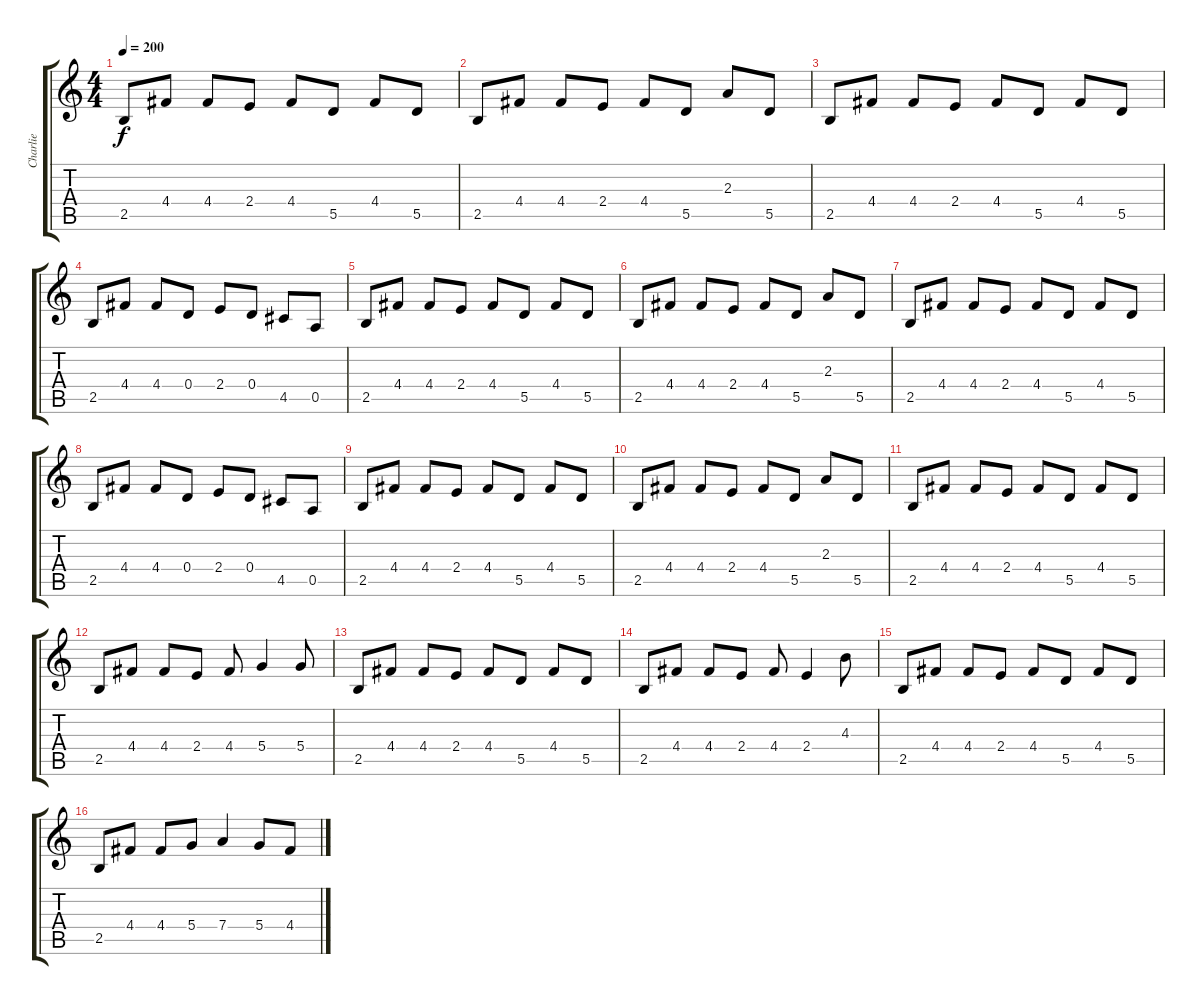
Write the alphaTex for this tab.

\track ("Charlie" "Charlie") {instrument distortionguitar}
\staff {score tabs}
\tuning (E4 B3 G3 D3 A2 E2) {hide}
\ts (4 4)
\tempo 200
\clef g2
\ks c
2.5.8{dy f instrument distortionguitar} 4.4.8 4.4.8 2.4.8 4.4.8 5.5.8 4.4.8 5.5.8 |
2.5.8 4.4.8 4.4.8 2.4.8 4.4.8 5.5.8 2.3.8 5.5.8 |
2.5.8 4.4.8 4.4.8 2.4.8 4.4.8 5.5.8 4.4.8 5.5.8 |
2.5.8 4.4.8 4.4.8 0.4.8 2.4.8 0.4.8 4.5.8 0.5.8 |
2.5.8 4.4.8 4.4.8 2.4.8 4.4.8 5.5.8 4.4.8 5.5.8 |
2.5.8 4.4.8 4.4.8 2.4.8 4.4.8 5.5.8 2.3.8 5.5.8 |
2.5.8 4.4.8 4.4.8 2.4.8 4.4.8 5.5.8 4.4.8 5.5.8 |
2.5.8 4.4.8 4.4.8 0.4.8 2.4.8 0.4.8 4.5.8 0.5.8 |
2.5.8 4.4.8 4.4.8 2.4.8 4.4.8 5.5.8 4.4.8 5.5.8 |
2.5.8 4.4.8 4.4.8 2.4.8 4.4.8 5.5.8 2.3.8 5.5.8 |
2.5.8 4.4.8 4.4.8 2.4.8 4.4.8 5.5.8 4.4.8 5.5.8 |
2.5.8 4.4.8 4.4.8 2.4.8 4.4.8 5.4.4 5.4.8 |
2.5.8 4.4.8 4.4.8 2.4.8 4.4.8 5.5.8 4.4.8 5.5.8 |
2.5.8 4.4.8 4.4.8 2.4.8 4.4.8 2.4.4 4.3.8 |
2.5.8 4.4.8 4.4.8 2.4.8 4.4.8 5.5.8 4.4.8 5.5.8 |
2.5.8 4.4.8 4.4.8 5.4.8 7.4.4 5.4.8 4.4.8
